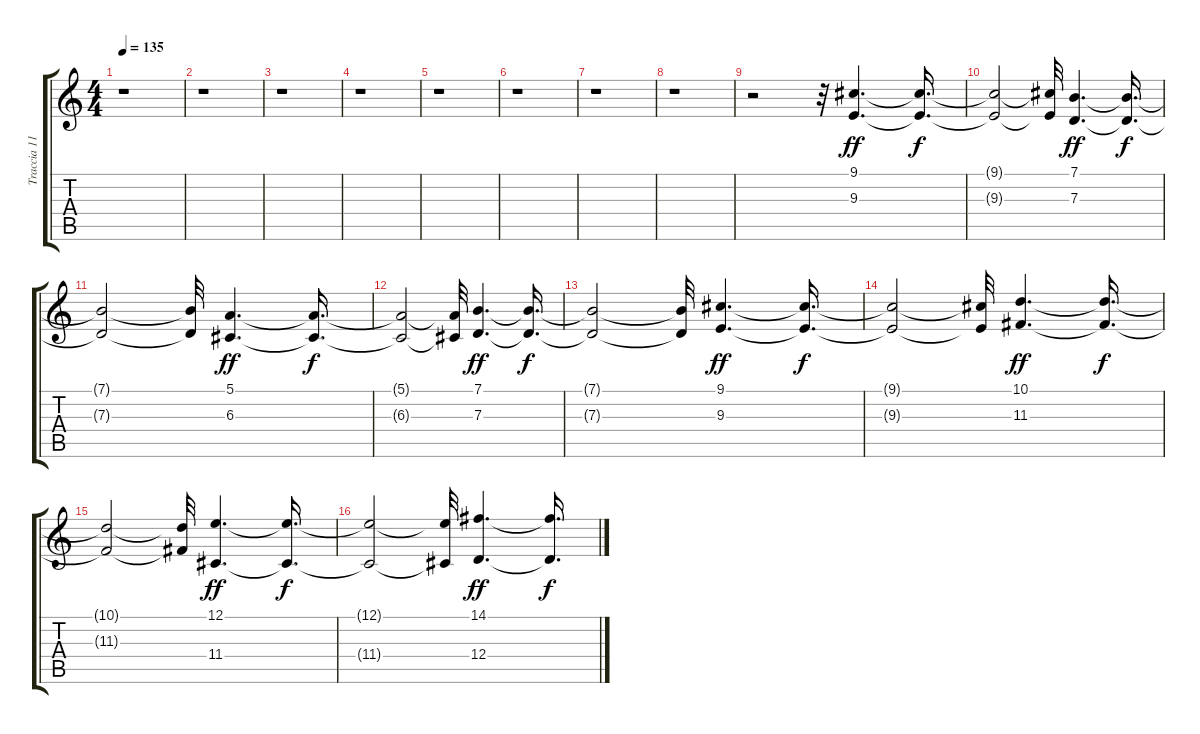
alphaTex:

\track ("Traccia 11" "Traccia 11") {instrument violin}
\staff {score tabs}
\tuning (E4 B3 G3 D3 A2 E2) {hide}
\ts (4 4)
\tempo 135
\clef g2
\ks c
r.1{dy ff} |
r.1 |
r.1 |
r.1 |
r.1 |
r.1 |
r.1 |
r.1 |
r.2 r.32 (9.1 9.3).4{d} (9.1{t} 9.3{t}).16{d dy f} |
(9.1{t} 9.3{t}).2 (9.1{t} 9.3{t}).32 (7.1 7.3).4{d dy ff} (7.1{t} 7.3{t}).16{d dy f} |
(7.1{t} 7.3{t}).2 (7.1{t} 7.3{t}).32 (5.1 6.3).4{d dy ff} (5.1{t} 6.3{t}).16{d dy f} |
(5.1{t} 6.3{t}).2 (5.1{t} 6.3{t}).32 (7.1 7.3).4{d dy ff} (7.1{t} 7.3{t}).16{d dy f} |
(7.1{t} 7.3{t}).2 (7.1{t} 7.3{t}).32 (9.1 9.3).4{d dy ff} (9.1{t} 9.3{t}).16{d dy f} |
(9.1{t} 9.3{t}).2 (9.1{t} 9.3{t}).32 (10.1 11.3).4{d dy ff} (10.1{t} 11.3{t}).16{d dy f} |
(10.1{t} 11.3{t}).2 (10.1{t} 11.3{t}).32 (12.1 11.4).4{d dy ff} (12.1{t} 11.4{t}).16{d dy f} |
(12.1{t} 11.4{t}).2 (12.1{t} 11.4{t}).32 (14.1 12.4).4{d dy ff} (14.1{t} 12.4{t}).16{d dy f}
